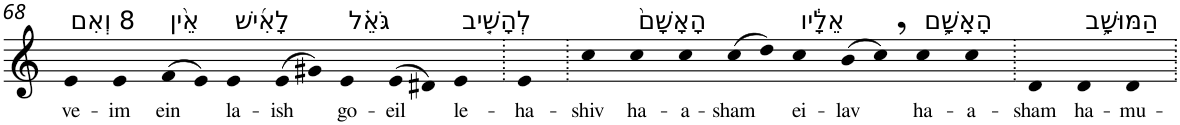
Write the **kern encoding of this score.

**kern	**text
*part1	*part1
*staff1	*staff1
*I"Piano	*
*I'Pno	*
!!LO:PB:g=z
*clefG2	*
*k[]	*
=68	=68
!LO:TX:a:t=8 וְאִם	!
!	!LO:LY:b
4e	ve-
!	!LO:LY:b
4e	-im
!LO:TX:a:t=אֵ֨ין	!
!	!LO:LY:b
(>8f	ein
8e)	.
!LO:TX:a:t=לָאִ֜ישׁ	!
!	!LO:LY:b
4e	la-
!	!LO:LY:b
(>8e	-ish
8g#X)	.
!LO:TX:a:t=גֹּאֵ֗ל	!
!	!LO:LY:b
4e	go-
!	!LO:LY:b
(>8e	-eil
8d#X)	.
!LO:TX:a:t=לְהָשִׁ֤יב	!
!	!LO:LY:b
4e	le-
=69.	=69.
!	!LO:LY:b
4e	-ha-
=70.	=70.
!	!LO:LY:b
4cc	-shiv
!LO:TX:a:t=הָאָשָׁם֙	!
!	!LO:LY:b
4cc	ha-
!	!LO:LY:b
4cc	-a-
!	!LO:LY:b
(>8cc	-sham
8dd)	.
!LO:TX:a:t=אֵלָ֔יו	!
!	!LO:LY:b
4cc	ei-
!	!LO:LY:b
(>8b	-lav
8cc,)	.
!LO:TX:a:t=הָאָשָׁ֛ם	!
!	!LO:LY:b
4cc	ha-
!	!LO:LY:b
4cc	-a-
=71.	=71.
!	!LO:LY:b
4d	-sham
!LO:TX:a:t=הַמּוּשָׁ֥ב	!
!	!LO:LY:b
4d	ha-
!	!LO:LY:b
4d	-mu-
=.	=.
*-	*-
